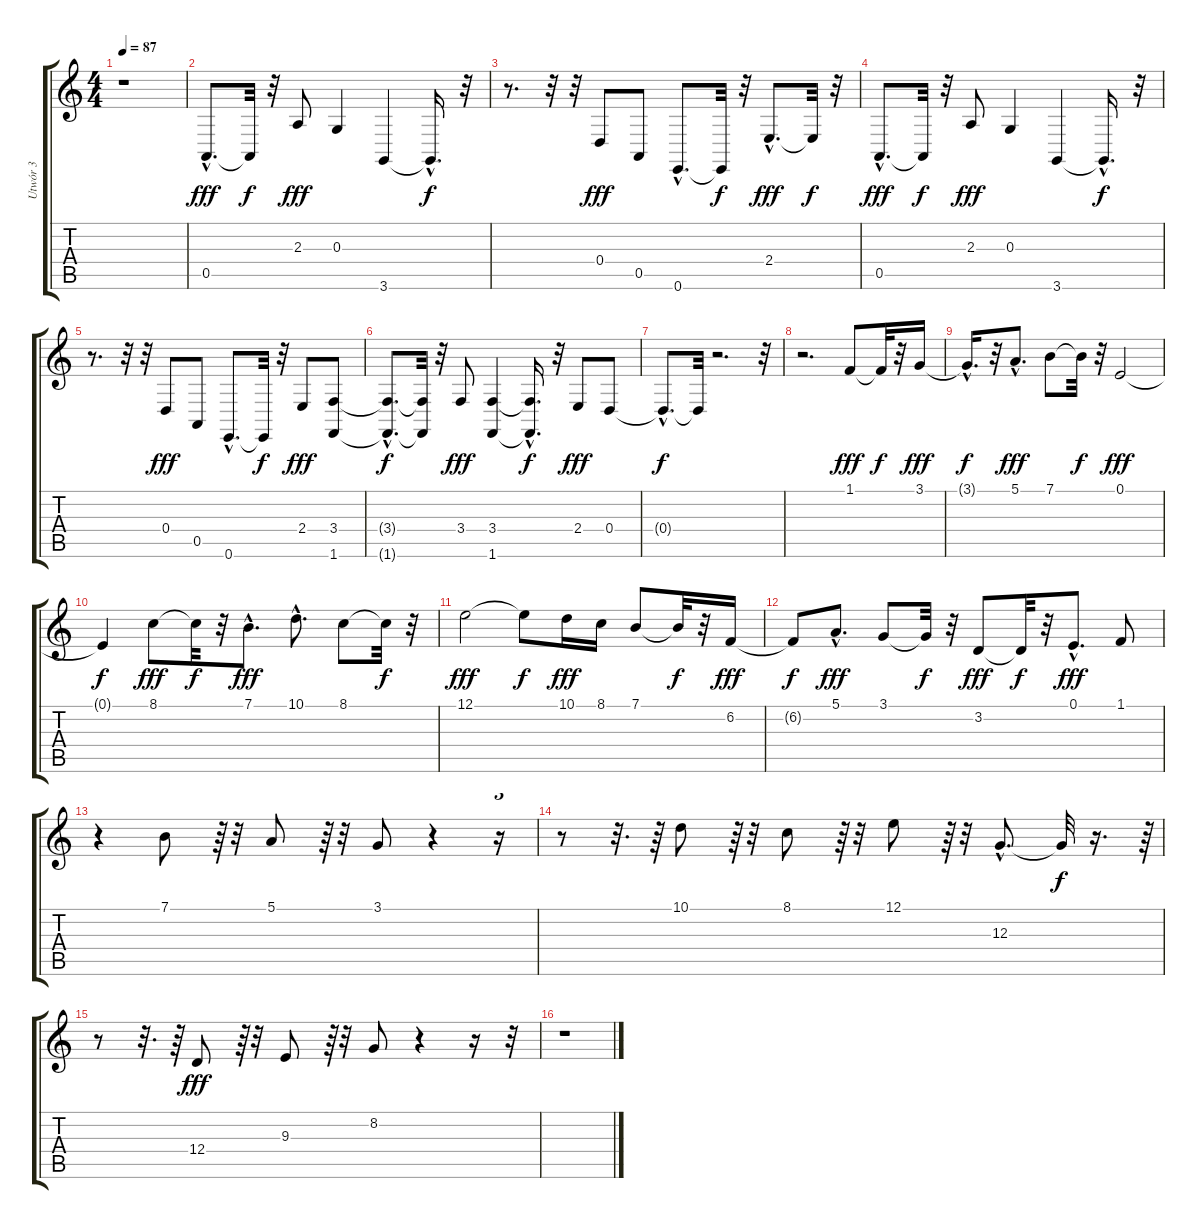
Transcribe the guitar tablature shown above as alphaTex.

\track ("Utwór 3" "Utwór 3") {instrument acousticgrandpiano}
\staff {score tabs}
\tuning (E4 B3 G3 D3 A2 E2) {hide}
\ts (4 4)
\tempo 87
\clef g2
\ks c
r.1{dy fff} |
0.5{hac}.8{d} 0.5{t}.32{dy f} r.32 2.3.8{dy fff} 0.3.4 3.6.4 3.6{hac t}.16{d dy f} r.32 |
r.8{d} r.32 r.32 0.4.8{dy fff} 0.5.8 0.6{hac}.8{d} 0.6{t}.32{dy f} r.32 2.4{hac}.8{d dy fff} 2.4{t}.32{dy f} r.32 |
0.5{hac}.8{d dy fff} 0.5{t}.32{dy f} r.32 2.3.8{dy fff} 0.3.4 3.6.4 3.6{hac t}.16{d dy f} r.32 |
r.8{d} r.32 r.32 0.4.8{dy fff} 0.5.8 0.6{hac}.8{d} 0.6{t}.32{dy f} r.32 2.4.8{dy fff} (3.4 1.6).8 |
(3.4{hac t} 1.6{hac t}).8{d dy f} (3.4{t} 1.6{t}).32 r.32 3.4.8{dy fff} (3.4 1.6).4 (3.4{hac t} 1.6{hac t}).16{d dy f} r.32 2.4.8{dy fff} 0.4.8 |
0.4{hac t}.8{d dy f} 0.4{t}.32 r.2{d} r.32 |
r.2{d} 1.1.8{dy fff volume 9} 1.1{t}.32{dy f} r.32 3.1.16{dy fff volume 9} |
3.1{hac t}.16{d dy f} r.32 5.1{hac}.8{d dy fff volume 9} 7.1.8{volume 8} 7.1{t}.32{dy f} r.32 0.1.2{dy fff volume 8} |
0.1{t}.4{dy f} 8.1.8{dy fff volume 7} 8.1{t}.32{dy f} r.32 7.1{hac}.8{d dy fff volume 7} 10.1{hac}.8{d volume 7} 8.1.8{volume 6} 8.1{t}.32{dy f} r.32 |
12.1.2{dy fff volume 6} 12.1{t}.8{dy f} 10.1.16{dy fff volume 5} 8.1.16{volume 5} 7.1.8{volume 5} 7.1{t}.32{dy f} r.32 6.2.16{dy fff volume 5} |
6.2{t}.8{dy f} 5.1{hac}.8{d dy fff volume 5} 3.1.8{volume 5} 3.1{t}.32{dy f} r.32 3.2.8{dy fff volume 5} 3.2{t}.32{dy f} r.32 0.1{hac}.8{d dy fff volume 5} 1.1.8{volume 5} |
r.4 7.1.8{volume 4} r.64{tu (3 2)} r.32 5.1.8{volume 4} r.64{tu (3 2)} r.32 3.1.8{volume 4} r.4 r.16{tu (3 2)} |
r.8 r.32{d} r.64 10.1.8{volume 3} r.64{tu (3 2)} r.32 8.1.8{volume 3} r.64{tu (3 2)} r.32 12.1.8{volume 3} r.64{tu (3 2)} r.32 12.3{hac}.8{d volume 3} 12.3{t}.32{dy f} r.16{d} r.64{tu (3 2)} |
r.8 r.32{d} r.64 12.4.8{dy fff volume 2} r.64{tu (3 2)} r.32 9.3.8{volume 2} r.64{tu (3 2)} r.32 8.2.8{volume 2} r.4 r.16 r.32 |
r.1
